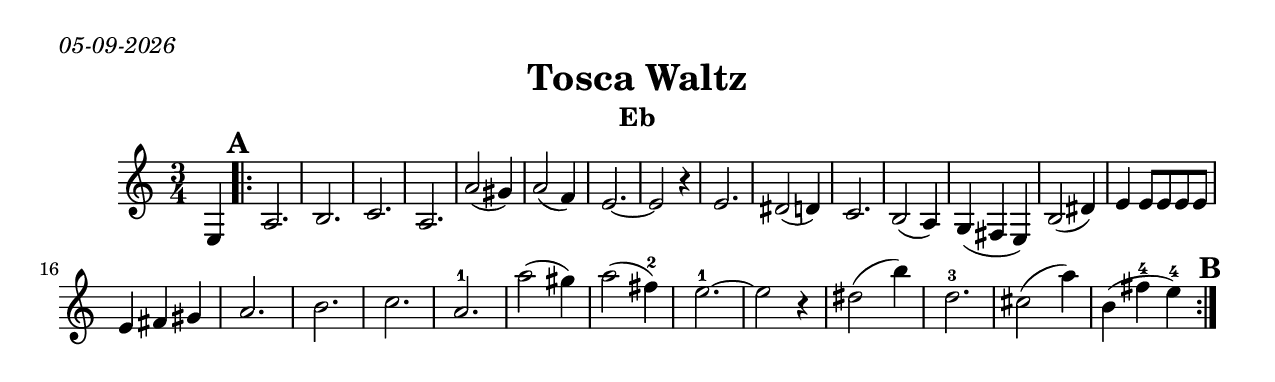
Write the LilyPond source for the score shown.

\version "2.18.0"
\include "english.ly"
\pointAndClickOff
\paper{
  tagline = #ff
  print-all-headers = ##t
  #(set-paper-size "letter")
}
date = #(strftime "%d-%m-%Y" (localtime (current-time)))

\markup{ \italic{ \date }  }

%\markup{ Got something to say? }

global = {
  \clef treble
  \key c \minor
  \time 3/4
  \set Score.markFormatter = #format-mark-box-alphabet
}

%#################################### Melody ########################
%melody =  \transpose c d \relative c {  %transpose for clarinet
melody = \relative c {
  \global
  \partial 4 g4    %lead in notes

  \repeat volta 2{
   \mark \default
   c2. d ef c
   c'2(b4) c2(af4) g2.~ g2 r4 |
   g2. fs2(f4) ef2. d2(c4)|
   bf4(a g)
   d'2(fs4)

   g4 g8 g g g
   \break
   g4 a b
   c2. d ef c-1
   c'2(b4)

   c2(a4) -2
   g2.-1 ~ g2 r4
   fs2(d'4)
   f,2. -3
   e2(c'4)
   d,4 (a'-4 g -4)
  }
  \alternative {
    { }
    { }
  }

  \repeat volta 2{
   \mark \default
  }
   \alternative {
     { }
     { }
   }

}
%################################# Lyrics #####################
%\addlyrics{ \set stanza = #"1. " }
%################################# Chords #######################
harmonies = \chordmode {

}

\score {\transpose c a
  % transpose score below
  %\transpose c d
  <<
    \new ChordNames {
      \set chordChanges = ##f
      \harmonies
    }
    \new Staff   \melody
  >>
  \header{
    title= "Tosca Waltz"
    subtitle=""
    composer= ""
    instrument = "Eb"
    arranger= ""
  }
  \layout{indent = 1.0\cm}
  \midi {
    \tempo 4 = 120

    % \midi { }
  }
}
%{
% more verses:
\markup{}
\markup {
  \font-size #2
  \fill-line {
    \hspace #0.1 % distance from left margin
    \column {
      \line { "1."
	\column {
	  ""
	}
      }
      \hspace #0.2 % vertical distance between verses
      \line { "2."
	\column {
	 ""
	}
      }
    }
    \hspace #0.1  % horiz. distance between columns
    \column {
      \line { "3."
	\column {
	  ""
	}
      }
      \hspace #0.2 % distance between verses
      \line { "4."
	\column {
	 ""
	}
      }
    }
    \hspace #0.1 % distance to right margin
  }
}

%}
